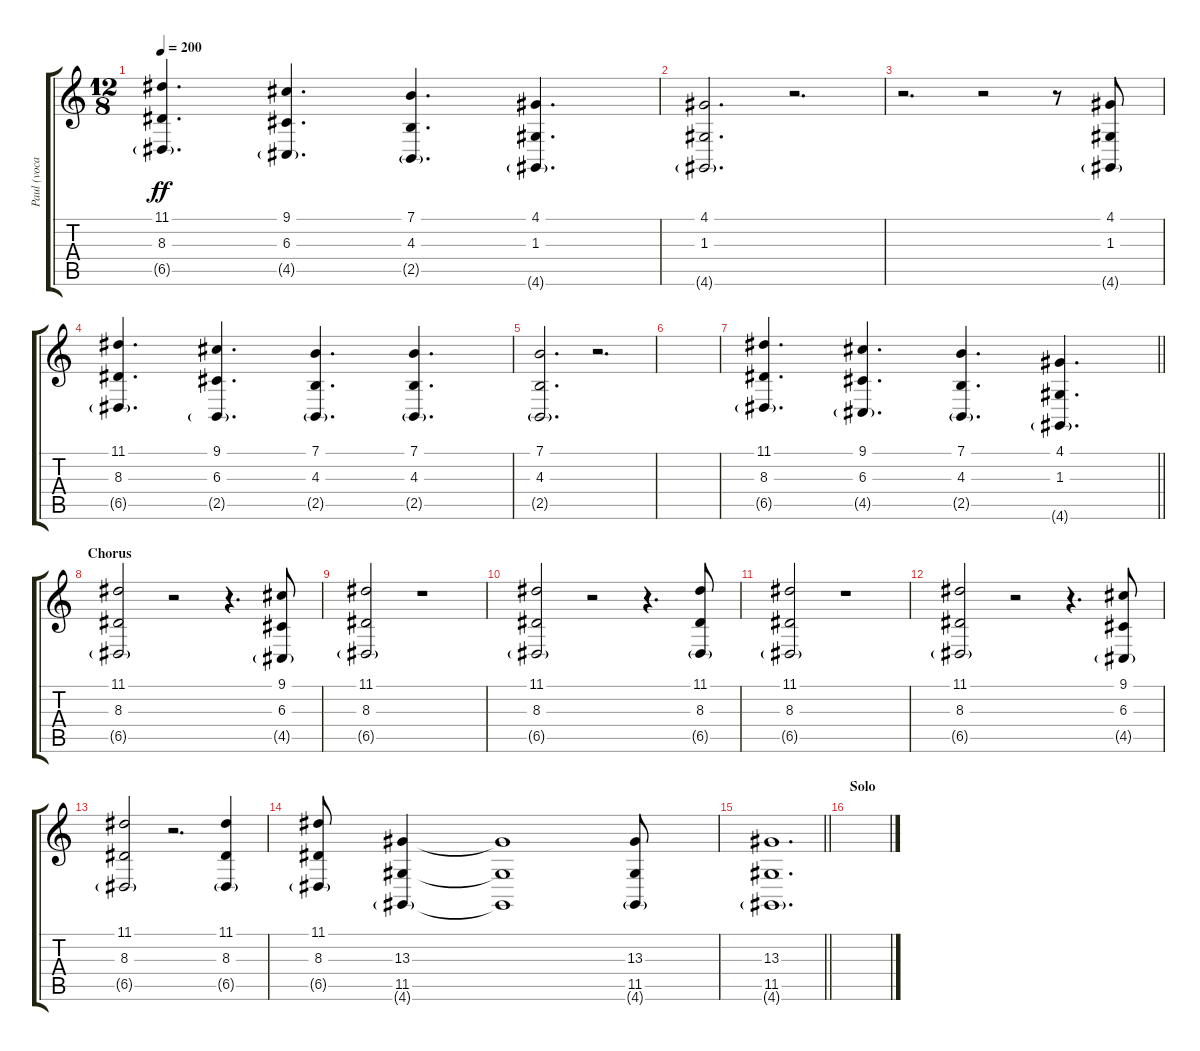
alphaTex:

\track ("Paul (vocals)" "Paul (voca") {instrument lead2sawtooth}
\staff {score tabs}
\tuning (E4 B3 G3 D3 A2 E2) {hide}
\ts (12 8)
\tempo 200
\clef g2
\ks c
(11.1 8.3 6.5{g}).4{d dy ff} (9.1 6.3 4.5{g}).4{d} (7.1 4.3 2.5{g}).4{d} (4.1 1.3 4.6{g}).4{d} |
(4.1 1.3 4.6{g}).2{d} r.2{d} |
r.2{d} r.2 r.8 (4.1 1.3 4.6{g}).8 |
(11.1 8.3 6.5{g}).4{d} (9.1 6.3 2.5{g}).4{d} (7.1 4.3 2.5{g}).4{d} (7.1 4.3 2.5{g}).4{d} |
(7.1 4.3 2.5{g}).2{d} r.2{d} |
|
\barLineRight lightlight
(11.1 8.3 6.5{g}).4{d} (9.1 6.3 4.5{g}).4{d} (7.1 4.3 2.5{g}).4{d} (4.1 1.3 4.6{g}).4{d} |
\section ("" "Chorus")
(11.1 8.3 6.5{g}).2 r.2 r.4{d} (9.1 6.3 4.5{g}).8 |
(11.1 8.3 6.5{g}).2 r.1 |
(11.1 8.3 6.5{g}).2 r.2 r.4{d} (11.1 8.3 6.5{g}).8 |
(11.1 8.3 6.5{g}).2 r.1 |
(11.1 8.3 6.5{g}).2 r.2 r.4{d} (9.1 6.3 4.5{g}).8 |
(11.1 8.3 6.5{g}).2 r.2{d} (11.1 8.3 6.5{g}).4 |
(11.1 8.3 6.5{g}).8 (13.3 11.5 4.6{g}).4 (13.3{t} 11.5{t} 4.6{t}).1 (13.3 11.5 4.6{g}).8 |
\barLineRight lightlight
(13.3 11.5 4.6{g}).1{d} |
\section ("" "Solo")
